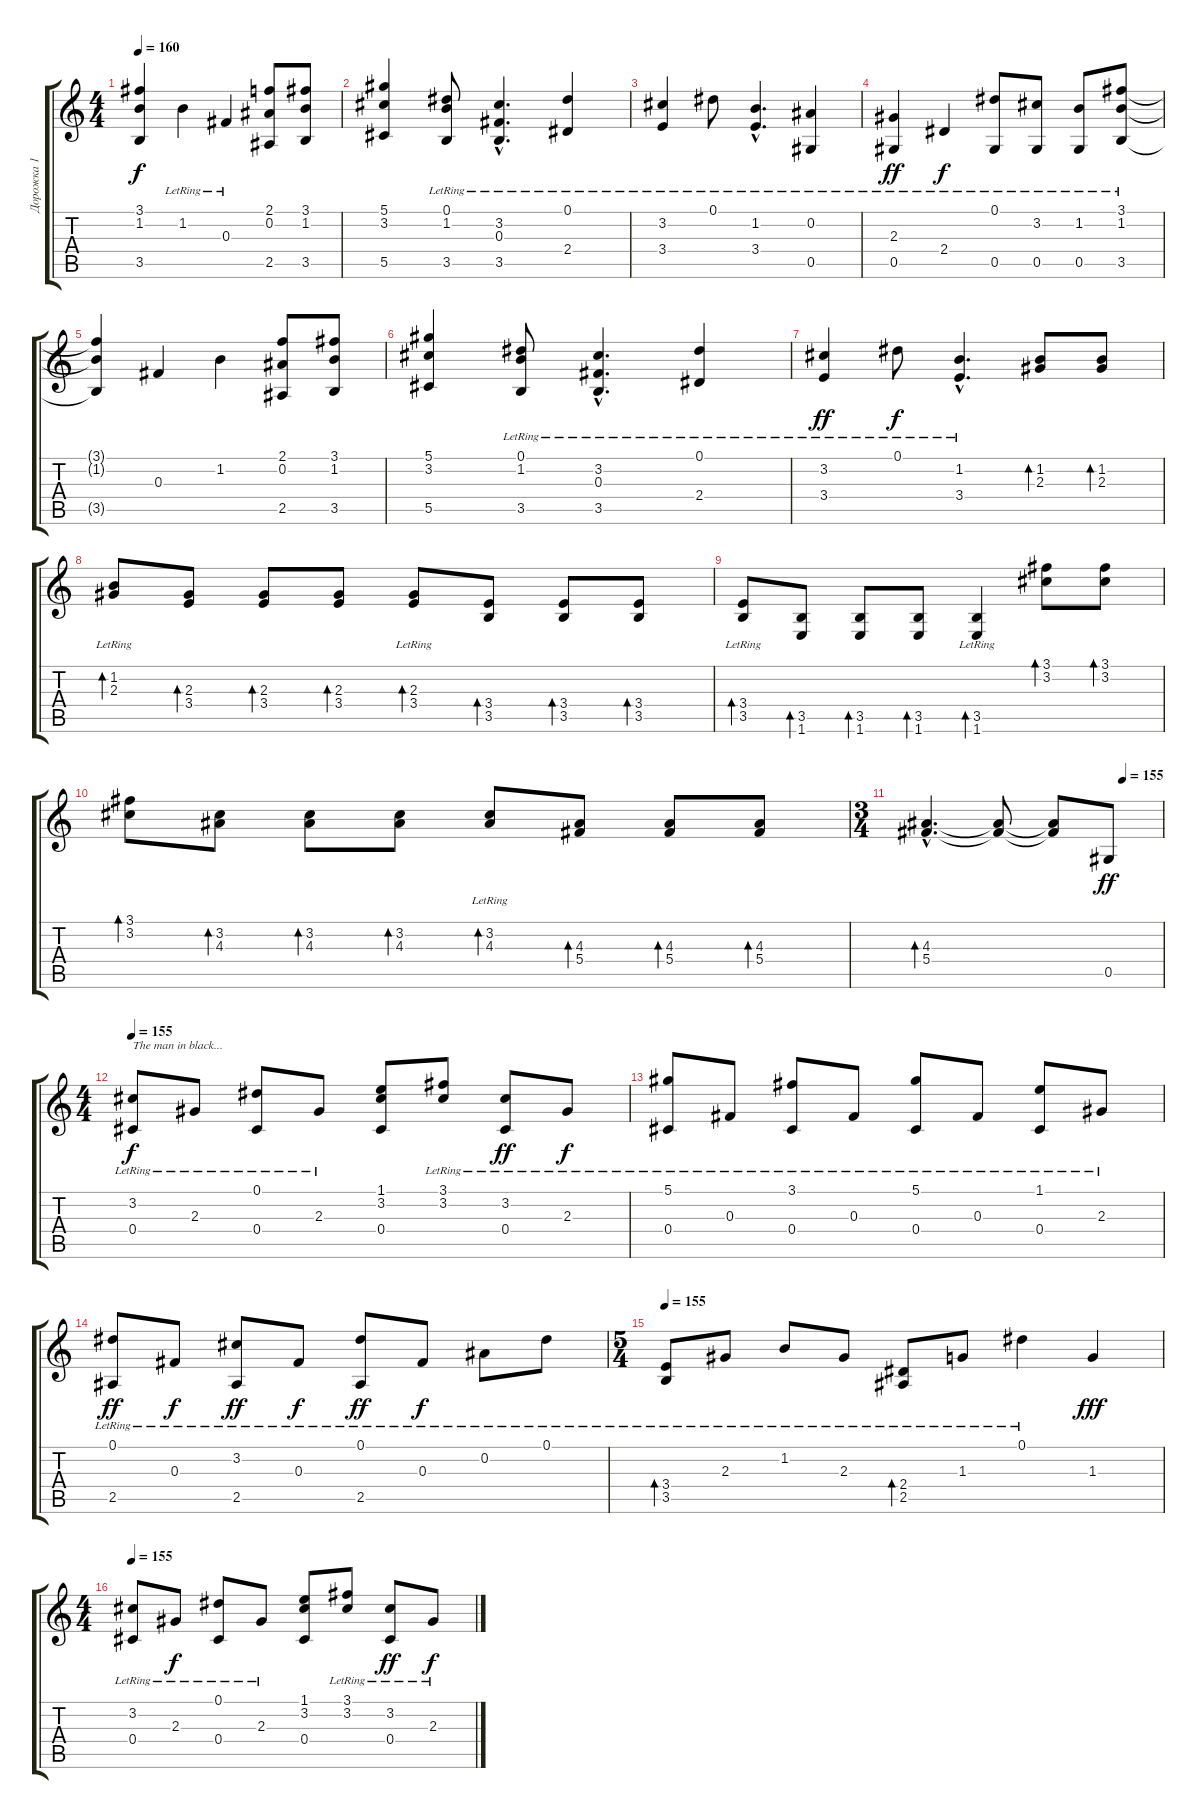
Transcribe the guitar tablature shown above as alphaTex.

\track ("Дорожка 1" "Дорожка 1") {instrument acousticguitarnylon}
\staff {score tabs}
\tuning (Eb4 Bb3 Gb3 Db3 Ab2 Eb2) {hide}
\ts (4 4)
\tempo 160
\clef g2
\ks c
(3.1{t} 1.2{t} 3.5{t}).4{dy f} 1.2{lr}.4 0.3{lr}.4 (2.1 0.2 2.5).8 (3.1 1.2 3.5).8 |
(5.1 3.2 5.5).4 (0.1{lr} 1.2 3.5).8 (3.2{hac lr} 0.3{hac lr} 3.5{hac lr}).4{d} (0.1{lr} 2.4{lr}).4 |
(3.2{lr} 3.4{lr}).4 0.1{lr}.8 (1.2{hac lr} 3.4{hac lr}).4{d} (0.2{lr} 0.5{lr}).4 |
(2.3{lr} 0.5{lr}).4{dy ff} 2.4{lr}.4{dy f} (0.1{lr} 0.5).8 (3.2{lr} 0.5).8 (1.2{lr} 0.5).8 (3.1{lr} 1.2{lr} 3.5{lr}).8 |
(3.1{t} 1.2{t} 3.5{t}).4 0.3.4 1.2.4 (2.1 0.2 2.5).8 (3.1 1.2 3.5).8 |
(5.1 3.2 5.5).4 (0.1{lr} 1.2 3.5).8 (3.2{hac lr} 0.3{hac lr} 3.5{hac lr}).4{d} (0.1{lr} 2.4{lr}).4 |
(3.2{lr} 3.4{lr}).4{dy ff} 0.1{lr}.8{dy f} (1.2{hac lr} 3.4{hac lr}).4{d} (1.2 2.3).8{bd 60} (1.2 2.3).8{bd 60} |
(1.2{lr} 2.3).8{bd 60} (2.3 3.4).8{bd 60} (2.3 3.4).8{bd 60} (2.3 3.4).8{bd 60} (2.3{lr} 3.4).8{bd 60} (3.4 3.5).8{bd 60} (3.4 3.5).8{bd 60} (3.4 3.5).8{bd 60} |
(3.4{lr} 3.5).8{bd 60} (3.5 1.6).8{bd 60} (3.5 1.6).8{bd 60} (3.5 1.6).8{bd 60} (3.5{lr} 1.6{lr}).4{bd 60} (3.1 3.2).8{bd 60} (3.1 3.2).8{bd 60} |
(3.1 3.2).8{bd 60} (3.2 4.3).8{bd 60} (3.2 4.3).8{bd 60} (3.2 4.3).8{bd 60} (3.2{lr} 4.3).8{bd 60} (4.3 5.4).8{bd 60} (4.3 5.4).8{bd 60} (4.3 5.4).8{bd 60} |
\ts (3 4)
\tempo (155 0.8333333333333334)
(4.3{hac} 5.4{hac}).4{d bd 60} (4.3{t} 5.4{t}).8 (4.3{t} 5.4{t}).8 0.5.8{dy ff} |
\ts (4 4)
\tempo 155
(3.2{lr} 0.4{lr}).8{txt "The man in black..." dy f} 2.3{lr}.8 (0.1{lr} 0.4{lr}).8 2.3{lr}.8 (1.1 3.2 0.4).8 (3.1{lr} 3.2).8 (3.2{lr} 0.4{lr}).8{dy ff} 2.3{lr}.8{dy f} |
(5.1{lr} 0.4{lr}).8 0.3{lr}.8 (3.1{lr} 0.4{lr}).8 0.3{lr}.8 (5.1{lr} 0.4{lr}).8 0.3{lr}.8 (1.1{lr} 0.4{lr}).8 2.3{lr}.8 |
(0.1{lr} 2.5{lr}).8{dy ff} 0.3{lr}.8{dy f} (3.2{lr} 2.5{lr}).8{dy ff} 0.3{lr}.8{dy f} (0.1{lr} 2.5{lr}).8{dy ff} 0.3{lr}.8{dy f} 0.2{lr}.8 0.1{lr}.8 |
\ts (5 4)
\tempo 155
(3.4{lr} 3.5{lr}).8{bd 60} 2.3{lr}.8 1.2{lr}.8 2.3{lr}.8 (2.4{lr} 2.5{lr}).8{bd 60} 1.3{lr}.8 0.1{lr}.4 1.3.4{dy fff} |
\ts (4 4)
\tempo 155
(3.2{lr} 0.4{lr}).8 2.3{lr}.8{dy f} (0.1{lr} 0.4{lr}).8 2.3{lr}.8 (1.1 3.2 0.4).8 (3.1{lr} 3.2).8 (3.2{lr} 0.4{lr}).8{dy ff} 2.3{lr}.8{dy f}
